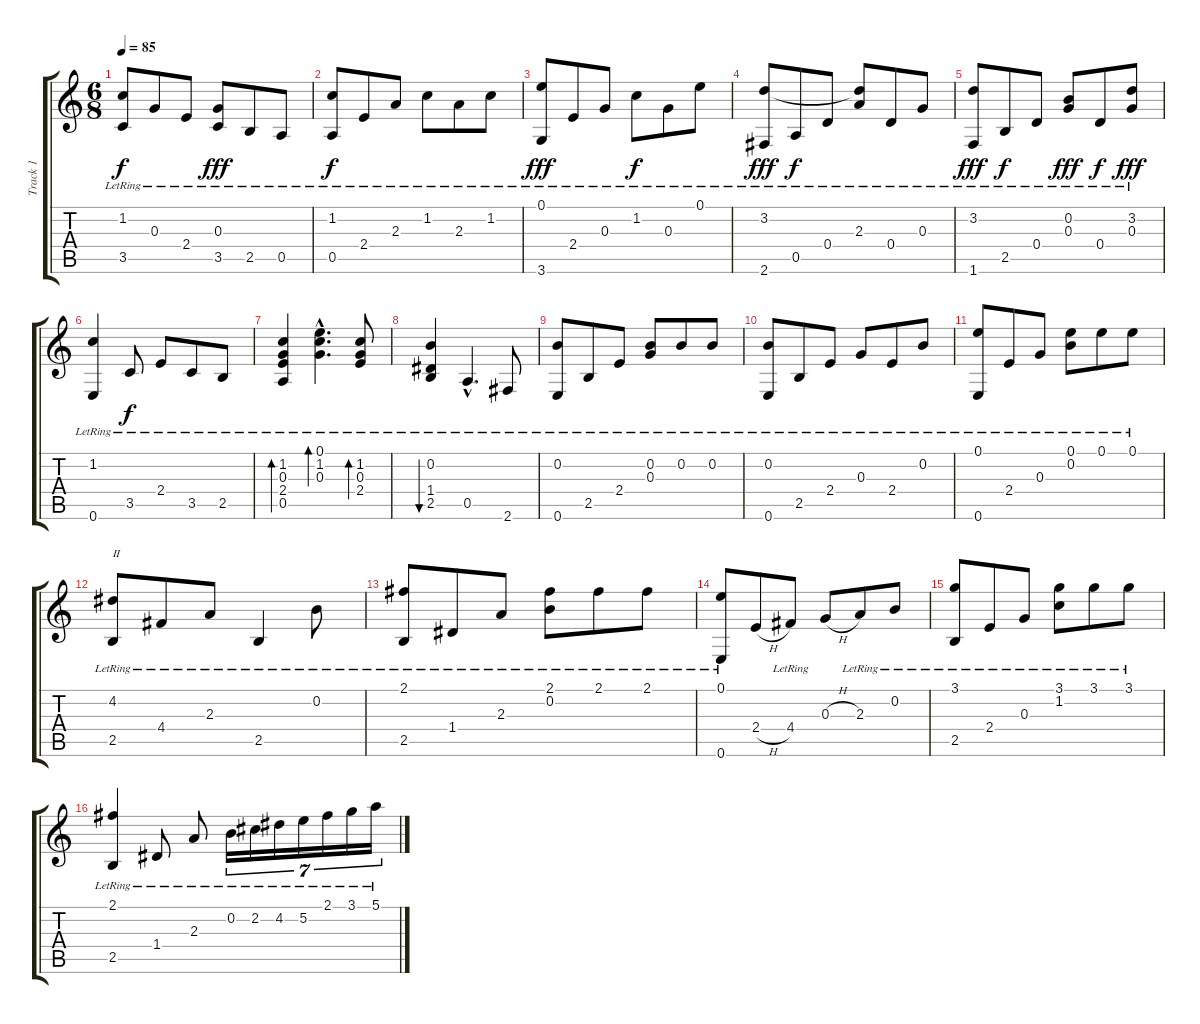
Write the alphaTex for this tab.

\track ("Track 1" "Track 1") {instrument acousticguitarnylon}
\staff {score tabs}
\tuning (E4 B3 G3 D3 A2 E2) {hide}
\ts (6 8)
\tempo 85
\clef g2
\ks c
(1.2{lr} 3.5{t}).8{dy f} 0.3{lr}.8 2.4{lr}.8 (0.3{lr} 3.5{lr}).8{dy fff} 2.5{lr}.8 0.5{lr}.8 |
(1.2{lr} 0.5{lr}).8{dy f} 2.4{lr}.8 2.3{lr}.8 1.2{lr}.8 2.3{lr}.8 1.2{lr}.8 |
(0.1{lr} 3.6{lr}).8{dy fff} 2.4{lr}.8 0.3{lr}.8 1.2{lr}.8{dy f} 0.3{lr}.8 0.1{lr}.8 |
(3.2{lr} 2.6{lr}).8{dy fff} 0.5{lr}.8{dy f} 0.4{lr}.8 (3.2{t} 2.3{lr}).8 0.4{lr}.8 0.3{lr}.8 |
(3.2{lr} 1.6{lr}).8{dy fff} 2.5{lr}.8{dy f} 0.4{lr}.8 (0.2{lr} 0.3{lr}).8{dy fff} 0.4{lr}.8{dy f} (3.2{lr} 0.3{lr}).8{dy fff} |
(1.2{lr} 0.6{lr}).4 3.5{lr}.8{dy f} 2.4{lr}.8 3.5{lr}.8 2.5{lr}.8 |
(1.2{lr} 0.3{lr} 2.4{lr} 0.5{lr}).4{bd 480} (0.1{hac lr} 1.2{hac lr} 0.3{hac lr}).4{d bd 480} (1.2{lr} 0.3{lr} 2.4{lr}).8{bd 480} |
(0.2{lr} 1.4{lr} 2.5{lr}).4{bu 480} 0.5{hac lr}.4{d} 2.6{lr}.8 |
(0.2{lr} 0.6{lr}).8 2.5{lr}.8 2.4{lr}.8 (0.2{lr} 0.3{lr}).8 0.2{lr}.8 0.2{lr}.8 |
(0.2{lr} 0.6{lr}).8 2.5{lr}.8 2.4{lr}.8 0.3{lr}.8 2.4{lr}.8 0.2{lr}.8 |
(0.1{lr} 0.6{lr}).8 2.4{lr}.8 0.3{lr}.8 (0.1{lr} 0.2{lr}).8 0.1{lr}.8 0.1{lr}.8 |
(4.2{lr} 2.5{lr}).8{txt "II"} 4.4{lr}.8 2.3{lr}.8 2.5{lr}.4 0.2{lr}.8 |
(2.1{lr} 2.5{lr}).8 1.4{lr}.8 2.3{lr}.8 (2.1{lr} 0.2{lr}).8 2.1{lr}.8 2.1{lr}.8 |
(0.1{lr} 0.6{lr}).8 2.4{h}.8 4.4{lr}.8 0.3{h}.8 2.3{lr}.8 0.2{lr}.8 |
(3.1{lr} 2.5{lr}).8 2.4{lr}.8 0.3{lr}.8 (3.1{lr} 1.2{lr}).8 3.1{lr}.8 3.1{lr}.8 |
(2.1{lr} 2.5{lr}).4 1.4{lr}.8 2.3{lr}.8 0.2{lr}.16{tu (7 4)} 2.2{lr}.16{tu (7 4)} 4.2{lr}.16{tu (7 4)} 5.2{lr}.16{tu (7 4)} 2.1{lr}.16{tu (7 4)} 3.1{lr}.16{tu (7 4)} 5.1{lr}.16{tu (7 4)}
